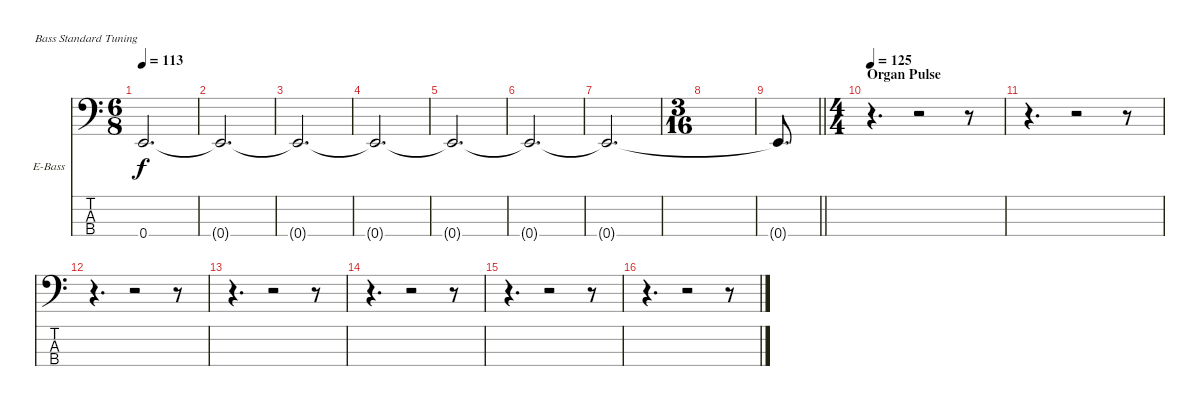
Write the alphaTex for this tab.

\bracketExtendMode nobrackets
\firstSystemTrackNameOrientation horizontal
\otherSystemsTrackNameOrientation horizontal
\track ("Martin Mendez" "E-Bass") {instrument electricbasspick}
\staff {score tabs}
\tuning (G2 D2 A1 E1)
\ts (6 8)
\tempo 113
\clef f4
\ks c
0.4{t}.2{d dy f} |
0.4{t}.2{d} |
0.4{t}.2{d} |
0.4{t}.2{d} |
0.4{t}.2{d} |
0.4{t}.2{d} |
0.4{t}.2{d} |
\ts (3 16)
|
\beaming (8 1)
\barLineRight lightlight
0.4{t}.8{d} |
\ts (4 4)
\beaming (8 2 2 2 2)
\section ("" "Organ Pulse")
\tempo 125
r.4{d} r.2 r.8 |
r.4{d} r.2 r.8 |
r.4{d} r.2 r.8 |
r.4{d} r.2 r.8 |
r.4{d} r.2 r.8 |
r.4{d} r.2 r.8 |
r.4{d} r.2 r.8
